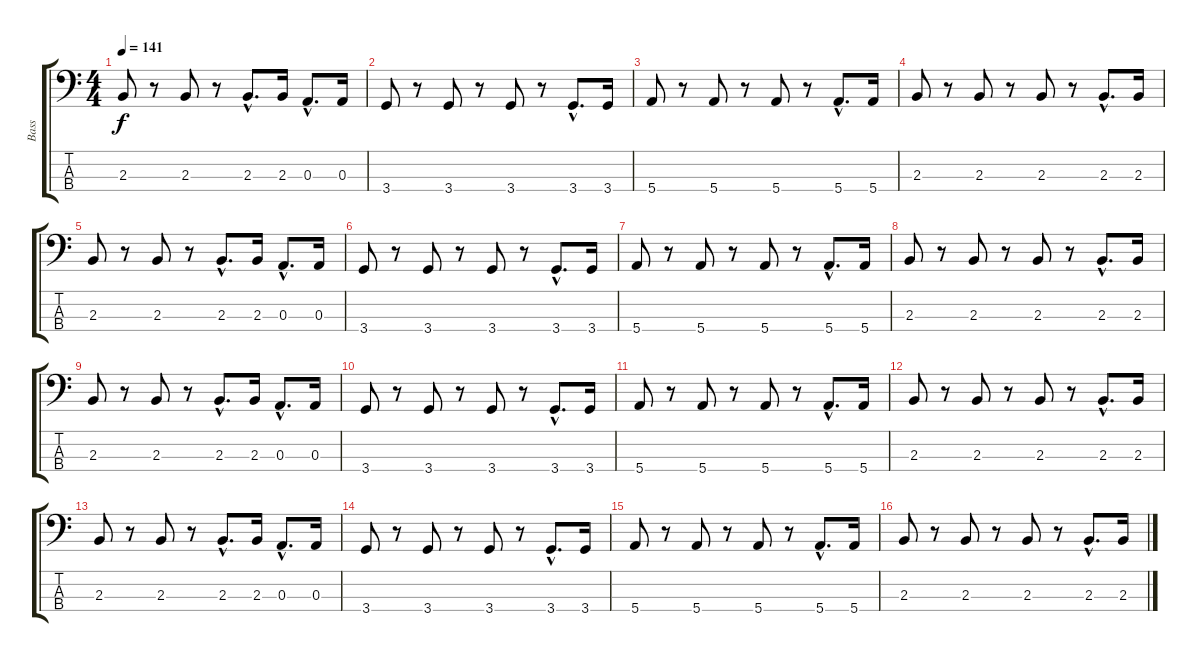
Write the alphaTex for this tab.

\track ("Bass" "Bass") {instrument electricbassfinger}
\staff {score tabs}
\tuning (G2 D2 A1 E1) {hide}
\ts (4 4)
\tempo 141
\clef f4
\ks c
2.3.8{dy f} r.8 2.3.8 r.8 2.3{hac}.8{d} 2.3.16 0.3{hac}.8{d} 0.3.16 |
3.4.8 r.8 3.4.8 r.8 3.4.8 r.8 3.4{hac}.8{d} 3.4.16 |
5.4.8 r.8 5.4.8 r.8 5.4.8 r.8 5.4{hac}.8{d} 5.4.16 |
2.3.8 r.8 2.3.8 r.8 2.3.8 r.8 2.3{hac}.8{d} 2.3.16 |
2.3.8 r.8 2.3.8 r.8 2.3{hac}.8{d} 2.3.16 0.3{hac}.8{d} 0.3.16 |
3.4.8 r.8 3.4.8 r.8 3.4.8 r.8 3.4{hac}.8{d} 3.4.16 |
5.4.8 r.8 5.4.8 r.8 5.4.8 r.8 5.4{hac}.8{d} 5.4.16 |
2.3.8 r.8 2.3.8 r.8 2.3.8 r.8 2.3{hac}.8{d} 2.3.16 |
2.3.8 r.8 2.3.8 r.8 2.3{hac}.8{d} 2.3.16 0.3{hac}.8{d} 0.3.16 |
3.4.8 r.8 3.4.8 r.8 3.4.8 r.8 3.4{hac}.8{d} 3.4.16 |
5.4.8 r.8 5.4.8 r.8 5.4.8 r.8 5.4{hac}.8{d} 5.4.16 |
2.3.8 r.8 2.3.8 r.8 2.3.8 r.8 2.3{hac}.8{d} 2.3.16 |
2.3.8 r.8 2.3.8 r.8 2.3{hac}.8{d} 2.3.16 0.3{hac}.8{d} 0.3.16 |
3.4.8 r.8 3.4.8 r.8 3.4.8 r.8 3.4{hac}.8{d} 3.4.16 |
5.4.8 r.8 5.4.8 r.8 5.4.8 r.8 5.4{hac}.8{d} 5.4.16 |
2.3.8 r.8 2.3.8 r.8 2.3.8 r.8 2.3{hac}.8{d} 2.3.16
